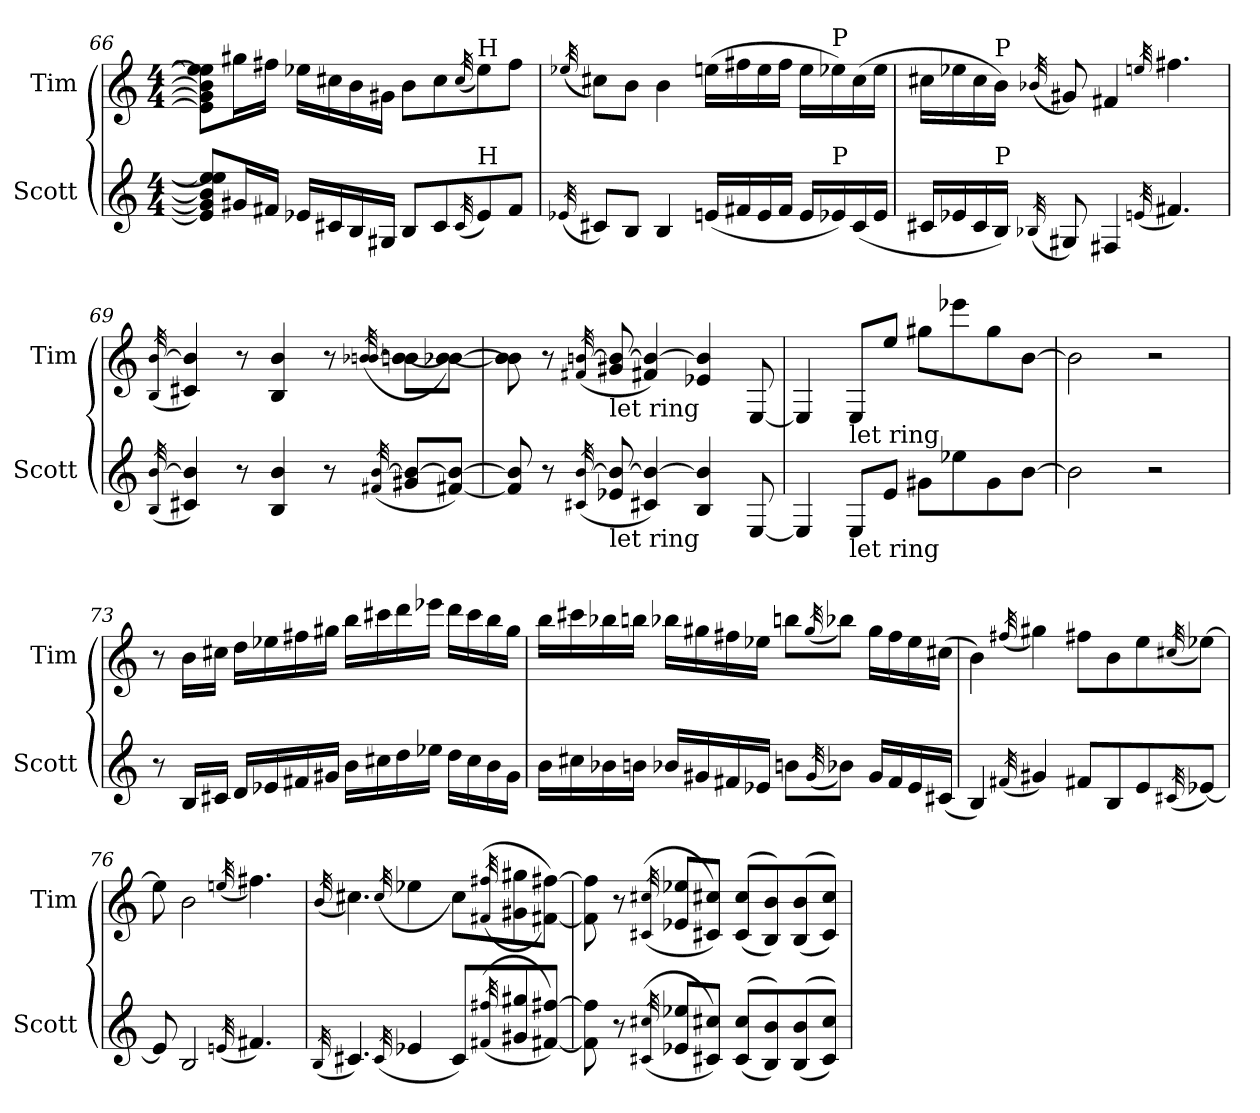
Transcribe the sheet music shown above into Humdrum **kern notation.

**kern	**kern
*part2	*part1
*staff2	*staff1
*I"Scott	*I"Tim
*I'Scott	*I'Tim
*clefG2	*clefG2
*ITrd7c12	*ITrd7c12
*k[]	*k[]
*C:	*C:
*M4/4	*M4/4
=66	=66
8E/] 8G#/] 8B/] 8e-/] 8e/]L	8E\] 8G#\] 8B\] 8e-\] 8e\]L
16G#X/L	16g#X\L
16F#X/JJ	16f#X\JJ
16E-X/LL	16e-X\LL
16C#X/	16c#X\
16BB/	16B\
16GG#X/JJ	16G#X\JJ
8BB/L	8B\L
8C#/	8c#\
(32qC#/	(32qc#/
!	!LO:TX:a:t=H
!LO:TX:a:t=H	!
8E-/)	8e-\)
8F#/J	8f#\J
=67	=67
(32qE-X/	(32qe-X/
8C#X/L)	8c#X\L)
8BB/J	8B\J
4BB/	4B\
(16En/LL	(16en\LL
16F#X/	16f#X\
16E/	16e\
16F#/JJ	16f#\JJ
16E/LL	16e\LL
!	!LO:TX:a:t=P
!LO:TX:a:t=P	!
16E-X/)	16e-X\)
(16C#/	(16c#\
16E-/JJ	16e-\JJ
!!LO:LB:g=z
=68	=68
16C#X/LL	16c#X\LL
16E-X/	16e-X\
16C#/	16c#\
!	!LO:TX:a:t=P
!LO:TX:a:t=P	!
16BB/JJ)	16B\JJ)
(32qBB-X/	(32qB-X/
8GG#X/)	8G#X/)
4FF#X/	4F#X/
(32qEn/	32qen/
4.F#X/)	4.f#X\
=69	=69
(32qBB/ [32qB/	(32qBB/ [32qB/
4C#X/ 4B/])	4C#X/ 4B/])
8r	8r
4BB/ 4B/	4BB/ 4B/
8r	8r
(32qF#X/ [32qB/	(32qB-X/ [32qBn/
8G#X/ 8B/_L	8B\_ 8B\L
[8F#/ 8B/_J)	[8B-X\ 8B\_J)
=70	=70
8F#/] 8B/]	8B-\] 8B\]
8r	8r
(32qC#X/ [32qB/	(32qF#X/ [32qBn/
!	!LO:TX:b:t=let ring
!LO:TX:b:t=let ring	!
8E-X/ 8B/_	8G#X/ 8B/_
4C#/ 4B/_)	4F#/ 4B/_)
4BB/ 4B/]	4E-X/ 4B/]
[8EE/	[8EE/
!!LO:LB:g=z
=71	=71
4EE/]	4EE/]
!	!LO:TX:b:t=let ring
!LO:TX:b:t=let ring	!
8EE/L	8EE/L
8E/J	8e/J
8G#X\L	8g#X\L
8e-X\	8ee-X\
8G#\	8g#\
[8B\J	[8B\J
=72	=72
2B\]	2B\]
2r	2r
=73	=73
8r	8r
16BB/LL	16B\LL
16C#X/JJ	16c#X\JJ
16D/LL	16d\LL
16E-X/	16e-X\
16F#X/	16f#X\
16G#X/JJ	16g#X\JJ
16B\LL	16b\LL
16c#X\	16cc#X\
16d\	16dd\
16e-X\JJ	16ee-X\JJ
16d\LL	16dd\LL
16c#\	16cc#\
16B\	16b\
16G#\JJ	16g#\JJ
!!LO:LB:g=z
=74	=74
16B\LL	16b\LL
16c#X\	16cc#X\
16B-X\	16b-X\
16Bn\JJ	16bn\JJ
16B-X/LL	16b-X\LL
16G#X/	16g#X\
16F#X/	16f#X\
16E-X/JJ	16e-X\JJ
8Bn\L	8bn\L
(32qG#/	(32qg#/
8B-X\J)	8b-X\J)
16G#/LL	16g#\LL
16F#/	16f#\
16E-/	16e-\
(16C#X/JJ	(16c#X\JJ
=75	=75
4BB/)	4B\)
(32qF#X/	(32qf#X/
4G#X/)	4g#X\)
8F#/L	8f#\L
8BB/	8B\
8E/	8e\
(32qC#X/	(32qc#X/
[8E-X/J)	[8e-X\J)
=76	=76
8E-/]	8e-\]
2BB/	2B\
(32qEn/	(32qen/
4.F#X/)	4.f#X\)
!!LO:LB:g=z
=77	=77
(32qBB/	(32qB/
4.C#X/)	4.c#X\)
(32qC#/	(32qc#/
4E-X/	4e-X\
8C#/L)	8c#\L)
((32qF#X/ 32qf#X/	((32qF#X/ 32qf#X/
8G#X/ 8g#X/	8G#X\ 8g#X\
[8F#/ [8f#/J))	[8F#\ [8f#\J))
=78	=78
8F#\] 8f#\]	8F#\] 8f#\]
8r	8r
((32qC#X/ 32qc#X/	((32qC#X/ 32qc#X/
8E-X/ 8e-X/L	8E-X/ 8e-X/L
8C#/ 8c#/J))	8C#/ 8c#/J))
((8C#/ 8c#/L	((8C#/ 8c#/L
8BB/ 8B/))	8BB/ 8B/))
((8BB/ 8B/	((8BB/ 8B/
8C#/ 8c#/J))	8C#/ 8c#/J))
=	=
*-	*-
